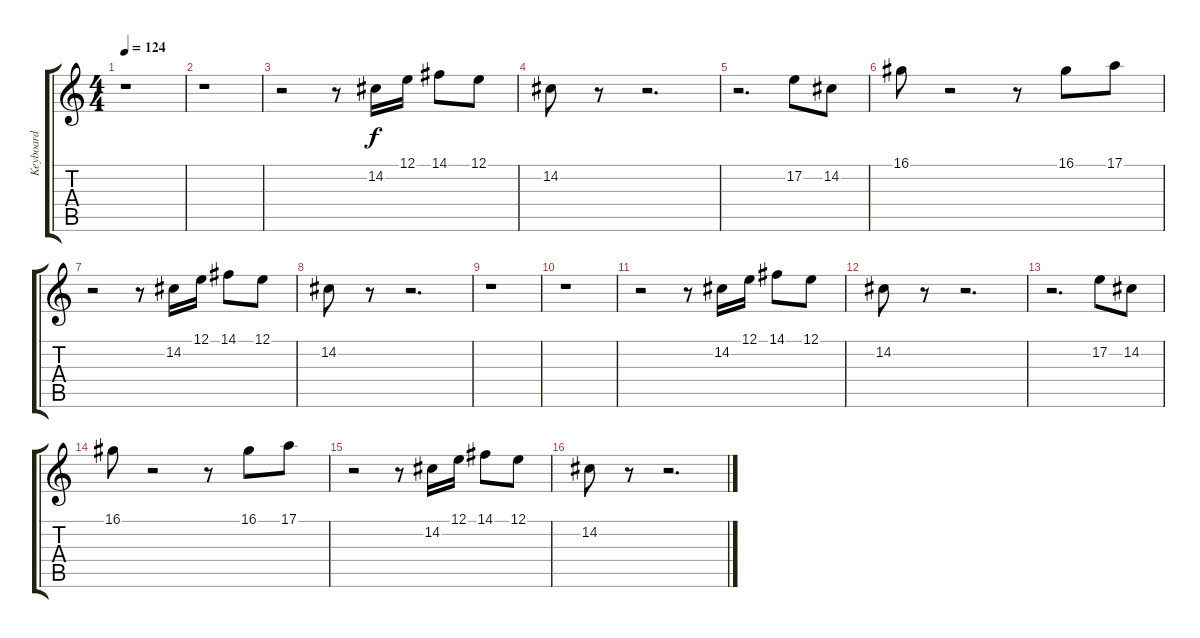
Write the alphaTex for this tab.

\track ("Keyboard" "Keyboard") {instrument churchorgan}
\staff {score tabs}
\tuning (E4 B3 G3 D3 A2 E2) {hide}
\ts (4 4)
\tempo 124
\clef g2
\ks c
r.1{dy f} |
r.1 |
r.2 r.8 14.2.16 12.1.16 14.1.8 12.1.8 |
14.2.8 r.8 r.2{d} |
r.2{d} 17.2.8 14.2.8 |
16.1.8 r.2 r.8 16.1.8 17.1.8 |
r.2 r.8 14.2.16 12.1.16 14.1.8 12.1.8 |
14.2.8 r.8 r.2{d} |
r.1 |
r.1 |
r.2 r.8 14.2.16 12.1.16 14.1.8 12.1.8 |
14.2.8 r.8 r.2{d} |
r.2{d} 17.2.8 14.2.8 |
16.1.8 r.2 r.8 16.1.8 17.1.8 |
r.2 r.8 14.2.16 12.1.16 14.1.8 12.1.8 |
14.2.8 r.8 r.2{d}
